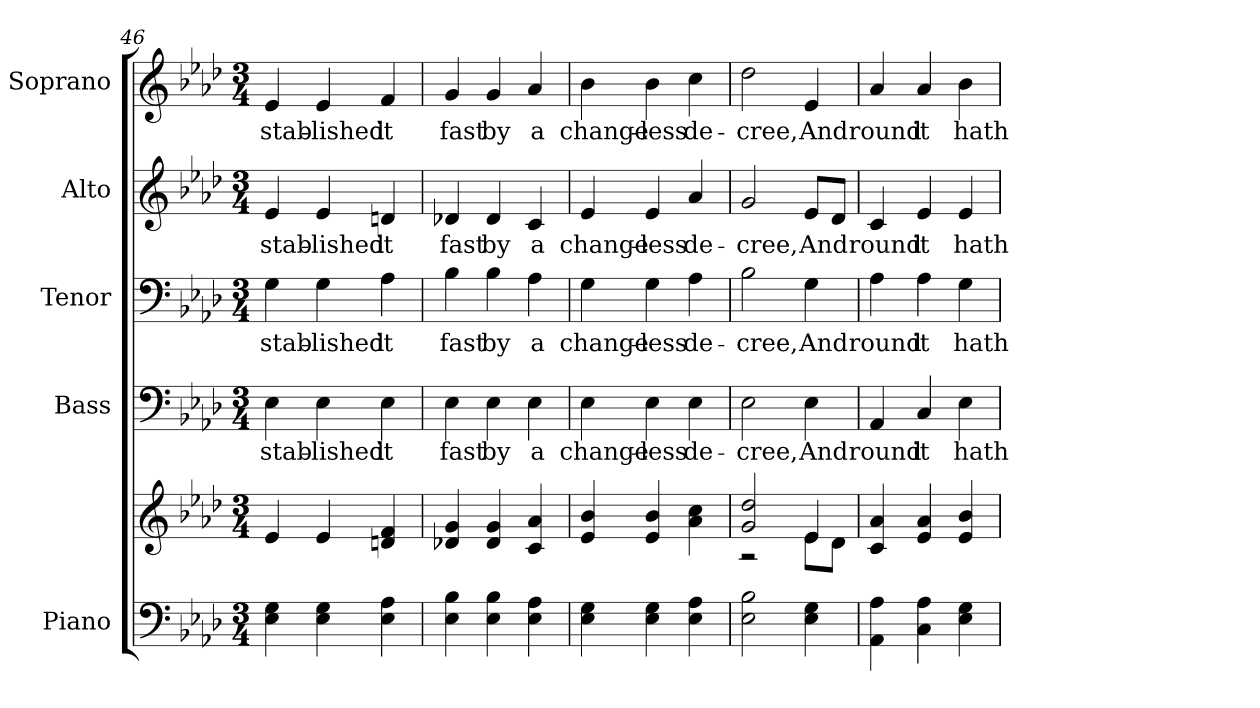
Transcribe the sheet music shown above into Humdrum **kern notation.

**kern	**kern	**kern	**text	**kern	**text	**kern	**text	**kern	**text
*part5	*part5	*part4	*part4	*part3	*part3	*part2	*part2	*part1	*part1
*staff6	*staff5	*staff4	*staff4	*staff3	*staff3	*staff2	*staff2	*staff1	*staff1
*I"Piano	*	*I"Bass	*	*I"Tenor	*	*I"Alto	*	*I"Soprano	*
*I'Pno.	*	*I'B.	*	*I'T.	*	*I'A.	*	*I'S.	*
*clefF4	*clefG2	*clefF4	*	*clefF4	*	*clefG2	*	*clefG2	*
*k[b-e-a-d-]	*k[b-e-a-d-]	*k[b-e-a-d-]	*	*k[b-e-a-d-]	*	*k[b-e-a-d-]	*	*k[b-e-a-d-]	*
*f:	*f:	*f:	*	*f:	*	*f:	*	*f:	*
*M3/4	*M3/4	*M3/4	*	*M3/4	*	*M3/4	*	*M3/4	*
=46	=46	=46	=46	=46	=46	=46	=46	=46	=46
!	!	!	!LO:LY:b:color=#000000	!	!	!	!	!	!
!	!	!	!	!	!LO:LY:b:color=#000000	!	!	!	!
!	!	!	!	!	!	!	!LO:LY:b:color=#000000	!	!
!	!	!	!	!	!	!	!	!	!LO:LY:b:color=#000000
4E-i\ 4Gi	4e-i/	4E-i\	stab-	4Gi\	stab-	4e-i/	stab-	4e-i/	stab-
!	!	!	!LO:LY:b:color=#000000	!	!	!	!	!	!
!	!	!	!	!	!LO:LY:b:color=#000000	!	!	!	!
!	!	!	!	!	!	!	!LO:LY:b:color=#000000	!	!
!	!	!	!	!	!	!	!	!	!LO:LY:b:color=#000000
4E-i\ 4Gi	4e-i/	4E-i\	-lished	4Gi\	-lished	4e-i/	-lished	4e-i/	-lished
!	!	!	!LO:LY:b:color=#000000	!	!	!	!	!	!
!	!	!	!	!	!LO:LY:b:color=#000000	!	!	!	!
!	!	!	!	!	!	!	!LO:LY:b:color=#000000	!	!
!	!	!	!	!	!	!	!	!	!LO:LY:b:color=#000000
4E-i\ 4A-i	4dni/ 4fi	4E-i\	it	4A-i\	it	4dni/	it	4fi/	it
=47	=47	=47	=47	=47	=47	=47	=47	=47	=47
!	!	!	!LO:LY:b:color=#000000	!	!	!	!	!	!
!	!	!	!	!	!LO:LY:b:color=#000000	!	!	!	!
!	!	!	!	!	!	!	!LO:LY:b:color=#000000	!	!
!	!	!	!	!	!	!	!	!	!LO:LY:b:color=#000000
4E-i\ 4B-i	4d-Xi/ 4gi	4E-i\	fast	4B-i\	fast	4d-Xi/	fast	4gi/	fast
!	!	!	!LO:LY:b:color=#000000	!	!	!	!	!	!
!	!	!	!	!	!LO:LY:b:color=#000000	!	!	!	!
!	!	!	!	!	!	!	!LO:LY:b:color=#000000	!	!
!	!	!	!	!	!	!	!	!	!LO:LY:b:color=#000000
4E-i\ 4B-i	4d-i/ 4gi	4E-i\	by	4B-i\	by	4d-i/	by	4gi/	by
!	!	!	!LO:LY:b:color=#000000	!	!	!	!	!	!
!	!	!	!	!	!LO:LY:b:color=#000000	!	!	!	!
!	!	!	!	!	!	!	!LO:LY:b:color=#000000	!	!
!	!	!	!	!	!	!	!	!	!LO:LY:b:color=#000000
4E-i\ 4A-i	4ci/ 4a-i	4E-i\	a	4A-i\	a	4ci/	a	4a-i/	a
!!LO:PB:g=z
=48	=48	=48	=48	=48	=48	=48	=48	=48	=48
!	!	!	!LO:LY:b:color=#000000	!	!	!	!	!	!
!	!	!	!	!	!LO:LY:b:color=#000000	!	!	!	!
!	!	!	!	!	!	!	!LO:LY:b:color=#000000	!	!
!	!	!	!	!	!	!	!	!	!LO:LY:b:color=#000000
4E-i\ 4Gi	4e-i/ 4b-i	4E-i\	change-	4Gi\	change-	4e-i/	change-	4b-i\	change-
!	!	!	!LO:LY:b:color=#000000	!	!	!	!	!	!
!	!	!	!	!	!LO:LY:b:color=#000000	!	!	!	!
!	!	!	!	!	!	!	!LO:LY:b:color=#000000	!	!
!	!	!	!	!	!	!	!	!	!LO:LY:b:color=#000000
4E-i\ 4Gi	4e-i/ 4b-i	4E-i\	-less	4Gi\	-less	4e-i/	-less	4b-i\	-less
!	!	!	!LO:LY:b:color=#000000	!	!	!	!	!	!
!	!	!	!	!	!LO:LY:b:color=#000000	!	!	!	!
!	!	!	!	!	!	!	!LO:LY:b:color=#000000	!	!
!	!	!	!	!	!	!	!	!	!LO:LY:b:color=#000000
4E-i\ 4A-i	4a-i\ 4cci	4E-i\	de-	4A-i\	de-	4a-i/	de-	4cci\	de-
=49	=49	=49	=49	=49	=49	=49	=49	=49	=49
*	*^	*	*	*	*	*	*	*	*
!	!	!	!	!LO:LY:b:color=#000000	!	!	!	!	!	!
!	!	!	!	!	!	!LO:LY:b:color=#000000	!	!	!	!
!	!	!	!	!	!	!	!	!LO:LY:b:color=#000000	!	!
!	!	!	!	!	!	!	!	!	!	!LO:LY:b:color=#000000
2E-i\ 2B-i	2gi/ 2dd-i	2r	2E-i\	-cree,	2B-i\	-cree,	2gi/	-cree,	2dd-i\	-cree,
!	!	!	!	!LO:LY:b:color=#000000	!	!	!	!	!	!
!	!	!	!	!	!	!LO:LY:b:color=#000000	!	!	!	!
!	!	!	!	!	!	!	!	!LO:LY:b:color=#000000	!	!
!	!	!	!	!	!	!	!	!	!	!LO:LY:b:color=#000000
4E-i\ 4Gi	4e-i/	8e-i\L	4E-i\	And	4Gi\	And	8e-i/L	And	4e-i/	And
.	.	8d-i\J	.	.	.	.	8d-i/J	.	.	.
*	*v	*v	*	*	*	*	*	*	*	*
=50	=50	=50	=50	=50	=50	=50	=50	=50	=50
*	*^	*	*	*	*	*	*	*	*
!	!	!	!	!LO:LY:b:color=#000000	!	!	!	!	!	!
*	*v	*v	*	*	*	*	*	*	*	*
*	*^	*	*	*	*	*	*	*	*
!	!	!	!	!	!	!LO:LY:b:color=#000000	!	!	!	!
*	*v	*v	*	*	*	*	*	*	*	*
*	*^	*	*	*	*	*	*	*	*
!	!	!	!	!	!	!	!	!LO:LY:b:color=#000000	!	!
*	*v	*v	*	*	*	*	*	*	*	*
*	*^	*	*	*	*	*	*	*	*
!	!	!	!	!	!	!	!	!	!	!LO:LY:b:color=#000000
*	*v	*v	*	*	*	*	*	*	*	*
4AA-i\ 4A-i	4ci/ 4a-i	4AA-i/	round	4A-i\	round	4ci/	round	4a-i/	round
!	!	!	!LO:LY:b:color=#000000	!	!	!	!	!	!
!	!	!	!	!	!LO:LY:b:color=#000000	!	!	!	!
!	!	!	!	!	!	!	!LO:LY:b:color=#000000	!	!
!	!	!	!	!	!	!	!	!	!LO:LY:b:color=#000000
4Ci\ 4A-i	4e-i/ 4a-i	4Ci/	it	4A-i\	it	4e-i/	it	4a-i/	it
!	!	!	!LO:LY:b:color=#000000	!	!	!	!	!	!
!	!	!	!	!	!LO:LY:b:color=#000000	!	!	!	!
!	!	!	!	!	!	!	!LO:LY:b:color=#000000	!	!
!	!	!	!	!	!	!	!	!	!LO:LY:b:color=#000000
4E-i\ 4Gi	4e-i/ 4b-i	4E-i\	hath	4Gi\	hath	4e-i/	hath	4b-i\	hath
=	=	=	=	=	=	=	=	=	=
*-	*-	*-	*-	*-	*-	*-	*-	*-	*-
